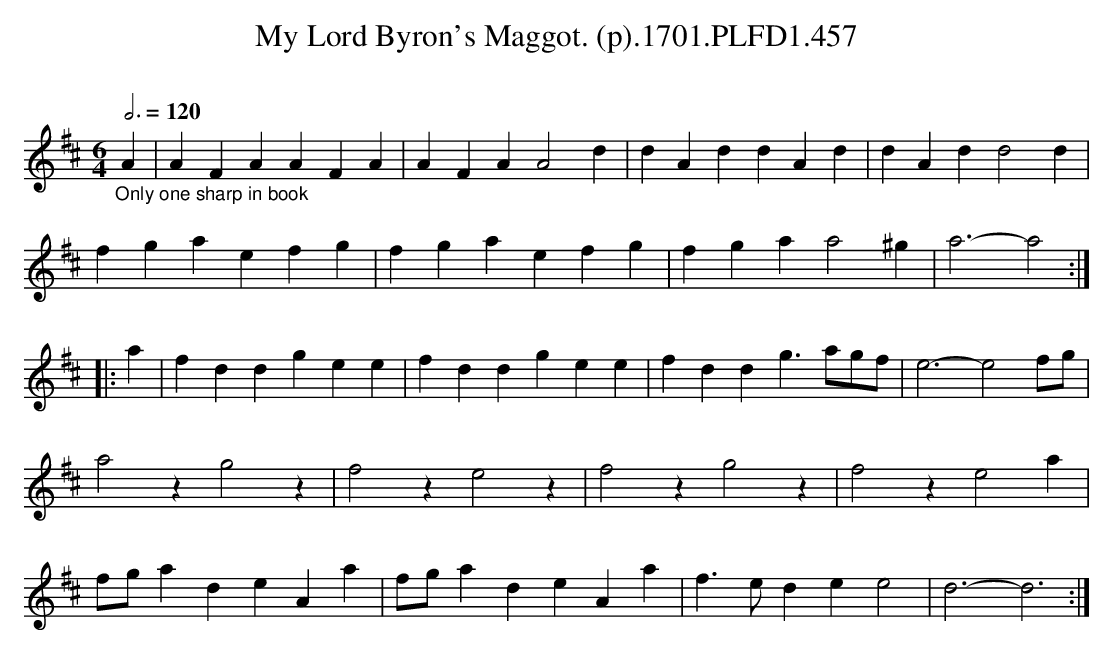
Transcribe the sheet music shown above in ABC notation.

X:1
T:My Lord Byron's Maggot. (p).1701.PLFD1.457
M:6/4
L:1/4
Q:3/4=120
O:
K:D
"_Only one sharp in book"A|AFA AFA|AFA A2 d|dAd dAd| dAd d2 d|
fga efg |fga efg|fga a2 ^g|a3-a2:|
|:a|fdd gee|fdd gee|fdd g>ag/f/|e3-e2 f/g/|
a2 z g2 z| f2 z e2 z| f2 z g2 z| f2 z e2 a|
f/g/ad eAa|f/g/ad eAa|f>ed e e2|d3-d3:|
